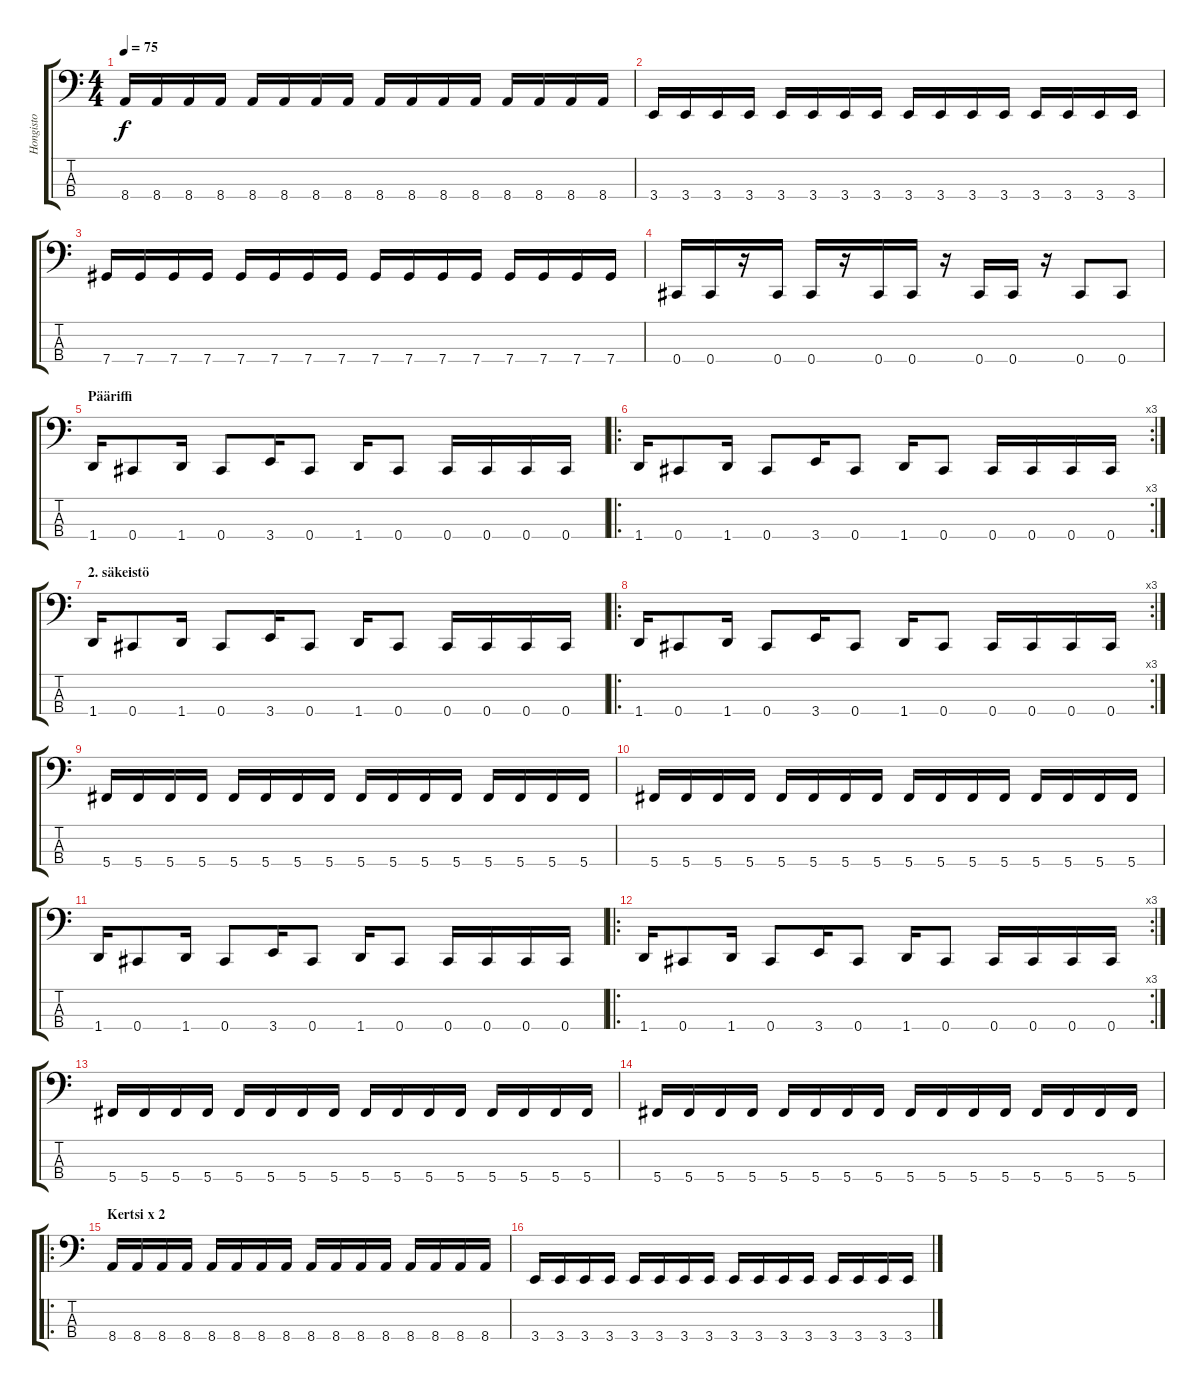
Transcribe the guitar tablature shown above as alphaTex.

\track ("Hongisto" "Hongisto") {instrument electricbasspick}
\staff {score tabs}
\tuning (Gb2 Db2 Ab1 Db1) {hide}
\ts (4 4)
\tempo 75
\clef f4
\ks c
8.4.16{dy f} 8.4.16 8.4.16 8.4.16 8.4.16 8.4.16 8.4.16 8.4.16 8.4.16 8.4.16 8.4.16 8.4.16 8.4.16 8.4.16 8.4.16 8.4.16 |
3.4.16 3.4.16 3.4.16 3.4.16 3.4.16 3.4.16 3.4.16 3.4.16 3.4.16 3.4.16 3.4.16 3.4.16 3.4.16 3.4.16 3.4.16 3.4.16 |
7.4.16 7.4.16 7.4.16 7.4.16 7.4.16 7.4.16 7.4.16 7.4.16 7.4.16 7.4.16 7.4.16 7.4.16 7.4.16 7.4.16 7.4.16 7.4.16 |
0.4.16 0.4.16 r.16 0.4.16 0.4.16 r.16 0.4.16 0.4.16 r.16 0.4.16 0.4.16 r.16 0.4.8 0.4.8 |
\section ("" "Pääriffi")
1.4.16 0.4.8 1.4.16 0.4.8 3.4.16 0.4.8 1.4.16 0.4.8 0.4.16 0.4.16 0.4.16 0.4.16 |
\ro
\rc 3
1.4.16 0.4.8 1.4.16 0.4.8 3.4.16 0.4.8 1.4.16 0.4.8 0.4.16 0.4.16 0.4.16 0.4.16 |
\section ("" "2. säkeistö")
1.4.16 0.4.8 1.4.16 0.4.8 3.4.16 0.4.8 1.4.16 0.4.8 0.4.16 0.4.16 0.4.16 0.4.16 |
\ro
\rc 3
1.4.16 0.4.8 1.4.16 0.4.8 3.4.16 0.4.8 1.4.16 0.4.8 0.4.16 0.4.16 0.4.16 0.4.16 |
5.4.16 5.4.16 5.4.16 5.4.16 5.4.16 5.4.16 5.4.16 5.4.16 5.4.16 5.4.16 5.4.16 5.4.16 5.4.16 5.4.16 5.4.16 5.4.16 |
5.4.16 5.4.16 5.4.16 5.4.16 5.4.16 5.4.16 5.4.16 5.4.16 5.4.16 5.4.16 5.4.16 5.4.16 5.4.16 5.4.16 5.4.16 5.4.16 |
1.4.16 0.4.8 1.4.16 0.4.8 3.4.16 0.4.8 1.4.16 0.4.8 0.4.16 0.4.16 0.4.16 0.4.16 |
\ro
\rc 3
1.4.16 0.4.8 1.4.16 0.4.8 3.4.16 0.4.8 1.4.16 0.4.8 0.4.16 0.4.16 0.4.16 0.4.16 |
5.4.16 5.4.16 5.4.16 5.4.16 5.4.16 5.4.16 5.4.16 5.4.16 5.4.16 5.4.16 5.4.16 5.4.16 5.4.16 5.4.16 5.4.16 5.4.16 |
5.4.16 5.4.16 5.4.16 5.4.16 5.4.16 5.4.16 5.4.16 5.4.16 5.4.16 5.4.16 5.4.16 5.4.16 5.4.16 5.4.16 5.4.16 5.4.16 |
\ro
\section ("" "Kertsi x 2")
8.4.16 8.4.16 8.4.16 8.4.16 8.4.16 8.4.16 8.4.16 8.4.16 8.4.16 8.4.16 8.4.16 8.4.16 8.4.16 8.4.16 8.4.16 8.4.16 |
3.4.16 3.4.16 3.4.16 3.4.16 3.4.16 3.4.16 3.4.16 3.4.16 3.4.16 3.4.16 3.4.16 3.4.16 3.4.16 3.4.16 3.4.16 3.4.16
